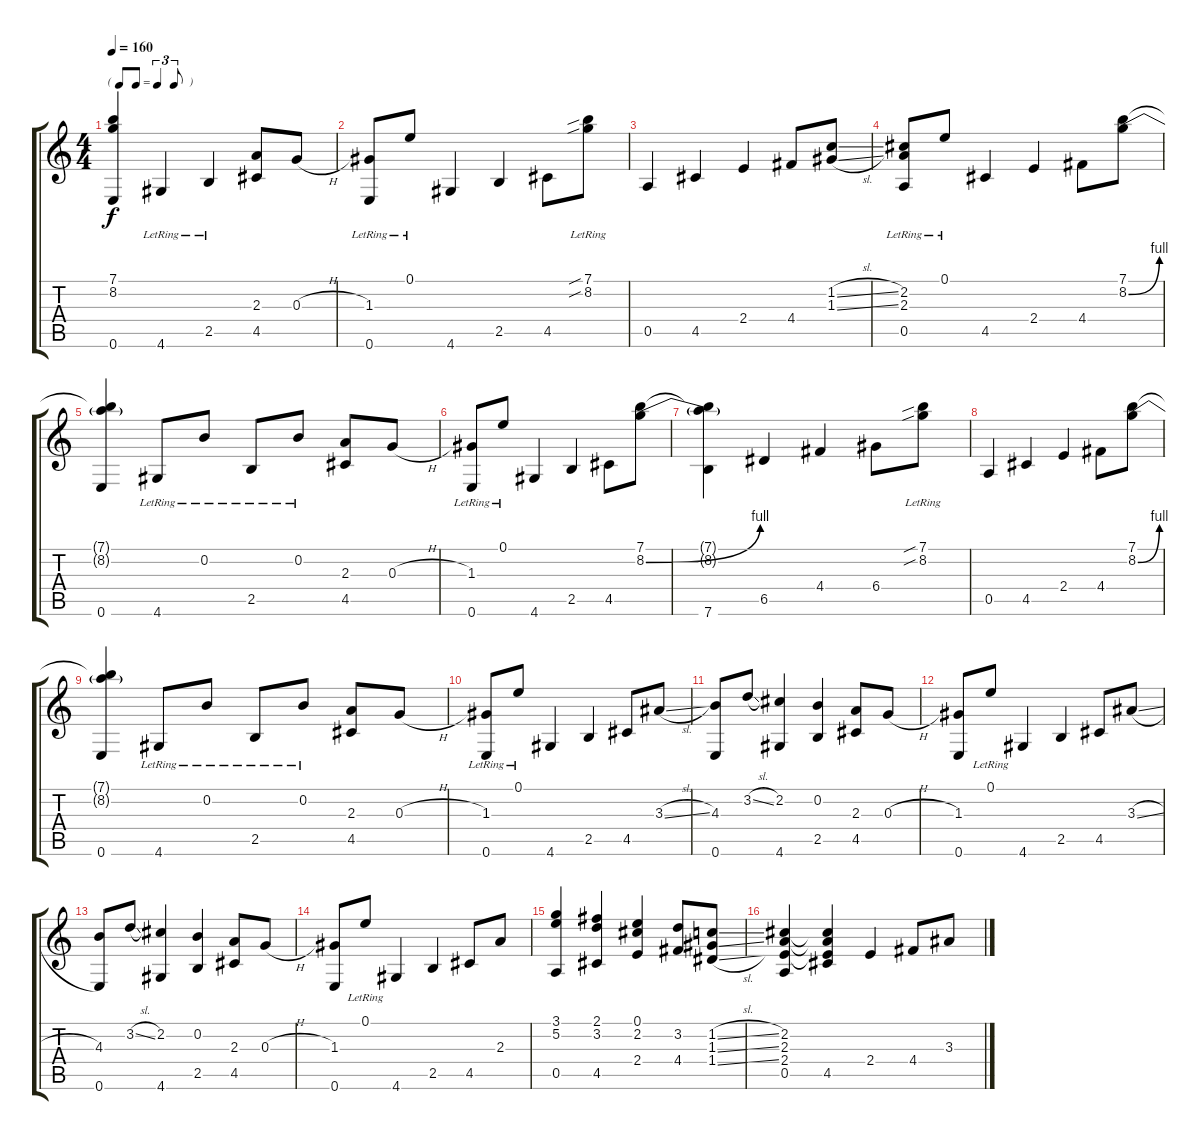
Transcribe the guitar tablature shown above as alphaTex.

\track "" {instrument acousticguitarsteel}
\staff {score tabs}
\tuning (E4 B3 G3 D3 A2 E2) {hide}
\ts (4 4)
\tf triplet8th
\tempo 160
\clef g2
\ks c
(7.1{t} 8.2{t} 0.6).4{dy f} 4.6{lr}.4 2.5{lr}.4 (2.3 4.5).8 0.3{h}.8 |
(1.3{lr} 0.6{lr}).8 0.1{lr}.8 4.6.4 2.5.4 4.5.8 (7.1{sib lr} 8.2{sib lr}).8 |
0.5.4 4.5.4 2.4.4 4.4.8 (1.2{sl} 1.3{sl}).8 |
(2.2 2.3 0.5{lr}).8 0.1{lr}.8 4.5.4 2.4.4 4.4.8 (7.1 8.2{be (bend 0 0 60 4)}).8 |
(7.1{t} 8.2{t} 0.6).4 4.6{lr}.8 0.2{lr}.8 2.5{lr}.8 0.2{lr}.8 (2.3 4.5).8 0.3{h}.8 |
(1.3{lr} 0.6{lr}).8 0.1{lr}.8 4.6.4 2.5.4 4.5.8 (7.1 8.2{be (bend 0 0 60 4)}).8 |
(7.1{t} 8.2{t} 7.6).4 6.5.4 4.4.4 6.4.8 (7.1{sib lr} 8.2{sib lr}).8 |
0.5.4 4.5.4 2.4.4 4.4.8 (7.1 8.2{be (bend 0 0 60 4)}).8 |
(7.1{t} 8.2{t} 0.6).4 4.6{lr}.8 0.2{lr}.8 2.5{lr}.8 0.2{lr}.8 (2.3 4.5).8 0.3{h}.8 |
(1.3{lr} 0.6{lr}).8 0.1{lr}.8 4.6.4 2.5.4 4.5.8 3.3{sl}.8 |
(4.3 0.6).8 3.2{sl}.8 (2.2 4.6).4 (0.2 2.5).4 (2.3 4.5).8 0.3{h}.8 |
(1.3 0.6).8 0.1{lr}.8 4.6.4 2.5.4 4.5.8 3.3{sl}.8 |
(4.3 0.6).8 3.2{sl}.8 (2.2 4.6).4 (0.2 2.5).4 (2.3 4.5).8 0.3{h}.8 |
(1.3 0.6).8 0.1{lr}.8 4.6.4 2.5.4 4.5.8 2.3.8 |
(3.1 5.2 0.5).4 (2.1 3.2 4.5).4 (0.1 2.2 2.4).4 (3.2 4.4).8 (1.2{sl} 1.3{sl} 1.4{sl}).8 |
(2.2 2.3 2.4 0.5).4 (2.2{t} 2.3{t} 2.4{t} 4.5).4 2.4.4 4.4.8 3.3{sl}.8
